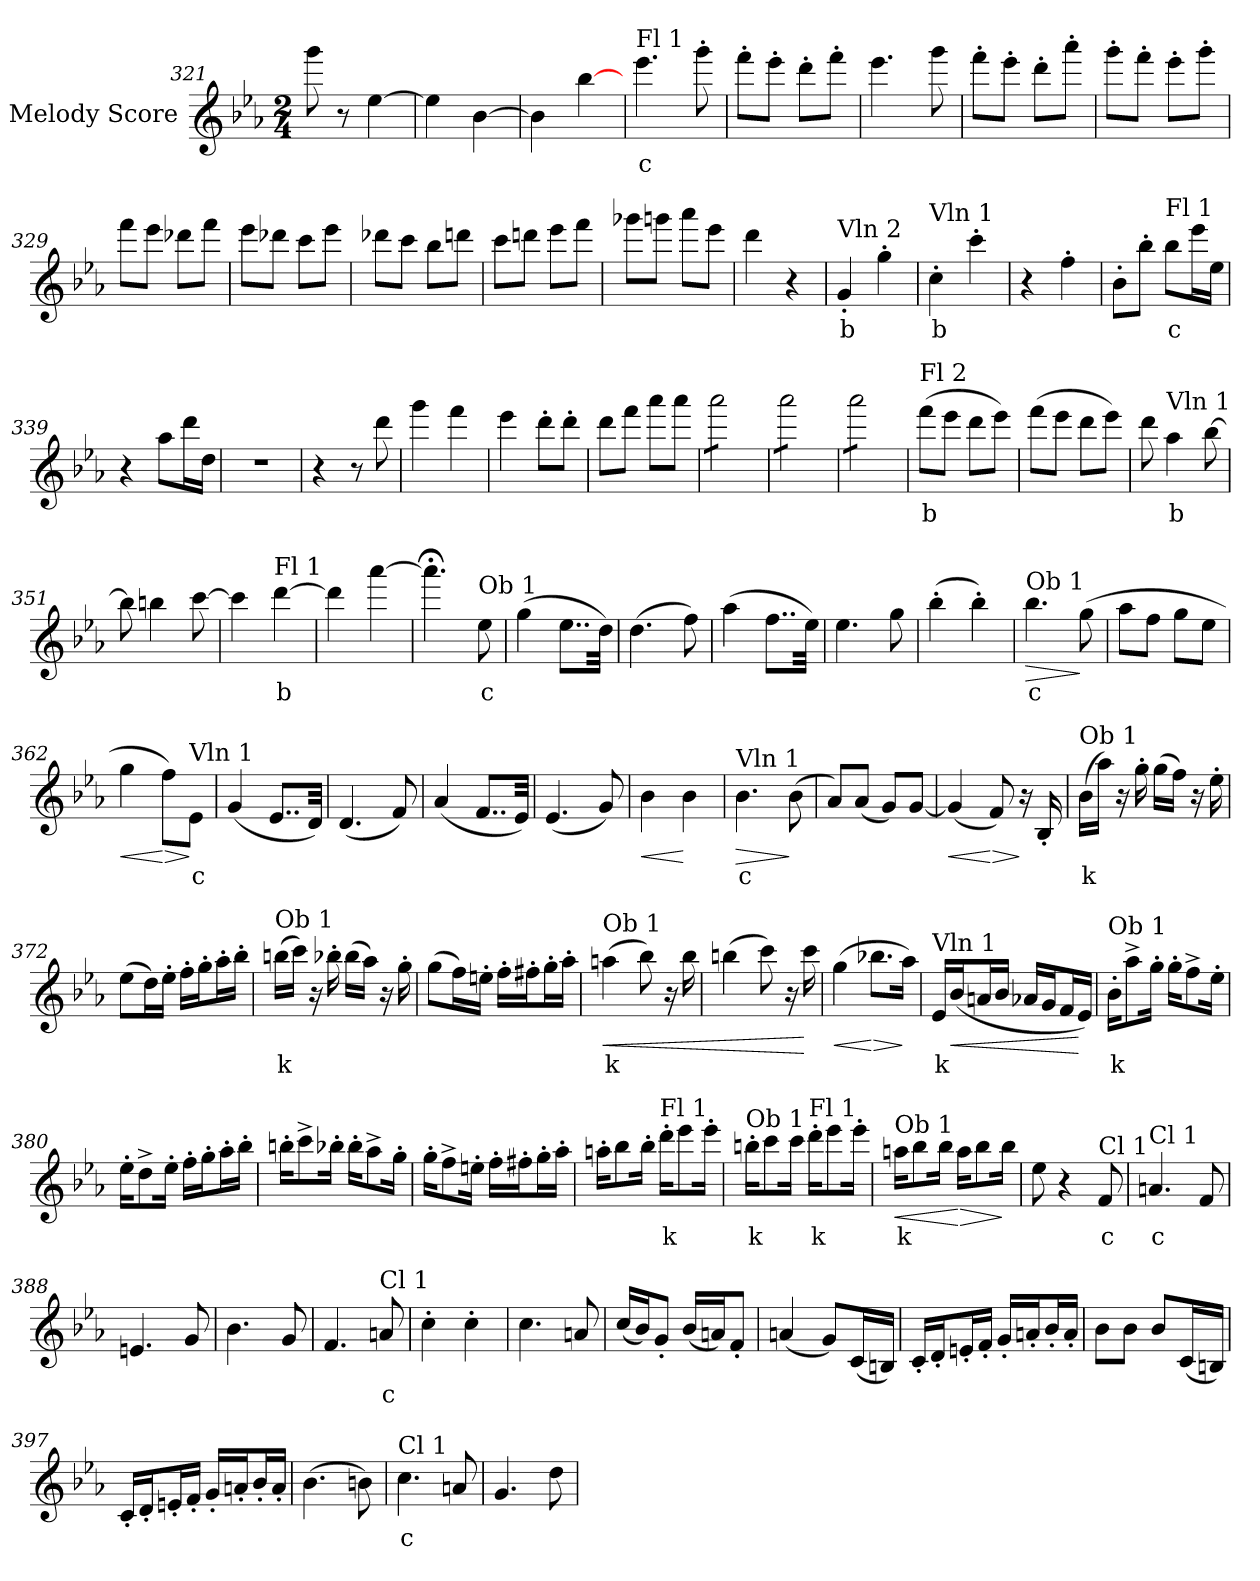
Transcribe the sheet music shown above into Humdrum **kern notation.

**kern	**text	**dynam
*part1	*part1	*part1
*staff1	*staff1	*staff1
*I"Melody Score	*	*
*clefG2	*	*
*k[b-e-a-]	*	*
*M2/4	*	*
=321	=321	=321
8ggg\	.	.
8r	.	.
[4ee-\	.	.
=322	=322	=322
4ee-\]	.	.
[4b-\	.	.
=323	=323	=323
4b-\]	.	.
[4bb-\	.	.
=324	=324	=324
!LO:TX:a:t=Fl 1	!	!
!	!LO:LY:b:color=#FF0000	!
4.eee-\	c	.
8ggg'\	.	.
=325	=325	=325
8fff'\L	.	.
8eee-'\J	.	.
8ddd'\L	.	.
8fff'\J	.	.
=326	=326	=326
4.eee-\	.	.
8ggg\	.	.
=327	=327	=327
8fff'\L	.	.
8eee-'\J	.	.
8ddd'\L	.	.
8aaa-'\J	.	.
=328	=328	=328
8ggg'\L	.	.
8fff'\J	.	.
8eee-'\L	.	.
8ggg'\J	.	.
=329	=329	=329
8fff\L	.	.
8eee-\J	.	.
8ddd-X\L	.	.
8fff\J	.	.
=330	=330	=330
8eee-\L	.	.
8ddd-X\J	.	.
8ccc\L	.	.
8eee-\J	.	.
=331	=331	=331
8ddd-X\L	.	.
8ccc\J	.	.
8bb-\L	.	.
8dddn\J	.	.
=332	=332	=332
8ccc\L	.	.
8dddn\J	.	.
8eee-\L	.	.
8fff\J	.	.
=333	=333	=333
8ggg-X\L	.	.
8gggn\J	.	.
8aaa-\L	.	.
8eee-\J	.	.
=334	=334	=334
4ddd\	.	.
4r	.	.
=335	=335	=335
!LO:TX:a:t=Vln 2	!	!
!	!LO:LY:b:color=#FF0000	!
4g'/	b	.
4gg'\	.	.
=336	=336	=336
!LO:TX:a:t=Vln 1	!	!
!	!LO:LY:b:color=#FF0000	!
4cc'\	b	.
4ccc'\	.	.
=337	=337	=337
4r	.	.
4ff'\	.	.
=338	=338	=338
8b-'\L	.	.
8bb-'\J	.	.
!LO:TX:a:t=Fl 1	!	!
!	!LO:LY:b:color=#FF0000	!
8bb-\L	c	.
16eee-\L	.	.
16ee-\JJ	.	.
=339	=339	=339
4r	.	.
8aa-\L	.	.
16ddd\L	.	.
16dd\JJ	.	.
=340	=340	=340
2r	.	.
=341	=341	=341
4r	.	.
8r	.	.
8ddd\	.	.
=342	=342	=342
4ggg\	.	.
4fff\	.	.
=343	=343	=343
4eee-\	.	.
8ddd'\L	.	.
8ddd'\J	.	.
=344	=344	=344
8ddd\L	.	.
8fff\J	.	.
8aaa-\L	.	.
8aaa-\J	.	.
=345	=345	=345
*tremolo	*	*
8aaa-\L	.	.
8aaa-\	.	.
8aaa-\	.	.
8aaa-\J	.	.
=346	=346	=346
8aaa-\L	.	.
8aaa-\	.	.
8aaa-\	.	.
8aaa-\J	.	.
=347	=347	=347
8aaa-\L	.	.
8aaa-\	.	.
8aaa-\	.	.
8aaa-\J	.	.
*Xtremolo	*	*
=348	=348	=348
!LO:TX:a:t=Fl 2	!	!
!	!LO:LY:b:color=#FF0000	!
(8fff\L	b	.
8eee-\J	.	.
8ddd\L	.	.
8eee-\J)	.	.
=349	=349	=349
(8fff\L	.	.
8eee-\J	.	.
8ddd\L	.	.
8eee-\J)	.	.
=350	=350	=350
8ddd\	.	.
!LO:TX:a:t=Vln 1	!	!
!	!LO:LY:b:color=#FF0000	!
4aa-\	b	.
[8bb-\	.	.
=351	=351	=351
8bb-\]	.	.
4bbn\	.	.
[8ccc\	.	.
=352	=352	=352
4ccc\]	.	.
!LO:TX:a:t=Fl 1	!	!
!	!LO:LY:b:color=#FF0000	!
[4ddd\	b	.
=353	=353	=353
4ddd\]	.	.
[4aaa-\	.	.
=354	=354	=354
4.aaa-;<\]	.	.
!LO:TX:a:t=Ob 1	!	!
!	!LO:LY:b:color=#FF0000	!
8ee-\	c	.
=355	=355	=355
(4gg\	.	.
8..ee-\L	.	.
32dd\Jkk)	.	.
=356	=356	=356
(4.dd\	.	.
8ff\)	.	.
=357	=357	=357
(4aa-\	.	.
8..ff\L	.	.
32ee-\Jkk)	.	.
=358	=358	=358
4.ee-\	.	.
8gg\	.	.
=359	=359	=359
(4bb-'\	.	.
4bb-'\)	.	.
=360	=360	=360
!LO:TX:a:t=Ob 1	!	!
!	!LO:LY:b:color=#FF0000	!LO:HP:b
4.bb-\	c	>
(8gg\	.	]
=361	=361	=361
8aa-\L	.	.
8ff\J	.	.
8gg\L	.	.
8ee-\J	.	.
=362	=362	=362
!	!	!LO:HP:b
4gg\	.	<
!	!	!LO:HP:n=1:b
8ff\L)	.	[ >
!LO:TX:a:t=Vln 1	!	!
!	!LO:LY:b:color=#FF0000	!
8e-\J	c	]
=363	=363	=363
(4g/	.	.
8..e-/L	.	.
32d/Jkk)	.	.
=364	=364	=364
(4.d/	.	.
8f/)	.	.
=365	=365	=365
(4a-/	.	.
8..f/L	.	.
32e-/Jkk)	.	.
=366	=366	=366
(4.e-/	.	.
8g/)	.	.
=367	=367	=367
!	!	!LO:HP:b
4b-\	.	<
4b-\	.	[
=368	=368	=368
!LO:TX:a:t=Vln 1	!	!
!	!LO:LY:b:color=#FF0000	!LO:HP:b
4.b-\	c	>
(8b-\	.	]
=369	=369	=369
8a-/L)	.	.
(8a-/J	.	.
8g/L)	.	.
[8g/J	.	.
=370	=370	=370
!	!	!LO:HP:b
(4g/]	.	<
!	!	!LO:HP:n=1:b
8f/)	.	[ >
16r	.	]
16B-'/	.	.
=371	=371	=371
!LO:TX:a:t=Ob 1	!	!
!	!LO:LY:b:color=#FF0000	!
(16b-\LL	k	.
16aa-\JJ)	.	.
16r	.	.
16gg'\	.	.
(16gg\LL	.	.
16ff\JJ)	.	.
16r	.	.
16ee-'\	.	.
=372	=372	=372
(8ee-\L	.	.
16dd\L)	.	.
16ee-'\JJ	.	.
16ff'\LL	.	.
16gg'\J	.	.
16aa-'\L	.	.
16bb-'\JJ	.	.
=373	=373	=373
!LO:TX:a:t=Ob 1	!	!
!	!LO:LY:b:color=#FF0000	!
(16bbn\LL	k	.
16ccc\JJ)	.	.
16r	.	.
16bb-X'\	.	.
(16bb-\LL	.	.
16aa-\JJ)	.	.
16r	.	.
16gg'\	.	.
=374	=374	=374
(8gg\L	.	.
16ff\L)	.	.
16een'\JJ	.	.
16ff'\LL	.	.
16ff#X'\J	.	.
16gg'\L	.	.
16aa-'\JJ	.	.
=375	=375	=375
!LO:TX:a:t=Ob 1	!	!
!	!LO:LY:b:color=#FF0000	!LO:HP:b
(4aan\	k	<
8bb-\)	.	.
16r	.	.
16bb-\	.	.
=376	=376	=376
(4bbn\	.	.
8ccc\)	.	.
16r	.	.
16ccc\	.	[
=377	=377	=377
!	!	!LO:HP:b
(4gg\	.	<
!	!	!LO:HP:n=1:b
8.bb-X\L	.	[ >
16aa-\Jk)	.	]
=378	=378	=378
!LO:TX:a:t=Vln 1	!	!
!	!LO:LY:b:color=#FF0000	!
16e-/LL	k	.
!	!	!LO:HP:b
(16b-/J	.	<
16an/L	.	.
16b-/JJ	.	.
16a-X/LL	.	.
16g/J	.	.
16f/L	.	.
16e-/JJ)	.	[
=379	=379	=379
!LO:TX:a:t=Ob 1	!	!
!	!LO:LY:b:color=#FF0000	!
16b-'\KL	k	.
8aa-^\	.	.
16gg'\Jk	.	.
16gg'\KL	.	.
8ff^\	.	.
16ee-'\Jk	.	.
=380	=380	=380
16ee-'\KL	.	.
8dd^\	.	.
16ee-'\Jk	.	.
16ff'\LL	.	.
16gg'\J	.	.
16aa-'\L	.	.
16bb-'\JJ	.	.
=381	=381	=381
16bbn'\KL	.	.
8ccc^\	.	.
16bb-X'\Jk	.	.
16bb-'\KL	.	.
8aa-^\	.	.
16gg'\Jk	.	.
=382	=382	=382
16gg'\KL	.	.
8ff^\	.	.
16een'\Jk	.	.
16ff'\LL	.	.
16ff#X'\J	.	.
16gg'\L	.	.
16aa-'\JJ	.	.
=383	=383	=383
16aan'\KL	.	.
8bb-\	.	.
16bb-'\Jk	.	.
!LO:TX:a:t=Fl 1	!	!
!	!LO:LY:b:color=#FF0000	!
16ddd'\KL	k	.
8eee-\	.	.
16eee-'\Jk	.	.
=384	=384	=384
!LO:TX:a:t=Ob 1	!	!
!	!LO:LY:b:color=#FF0000	!
16bbn'\KL	k	.
8ccc\	.	.
16ccc\Jk	.	.
!LO:TX:a:t=Fl 1	!	!
!	!LO:LY:b:color=#FF0000	!
16ddd'\KL	k	.
8eee-\	.	.
16eee-'\Jk	.	.
=385	=385	=385
!LO:TX:a:t=Ob 1	!	!
!	!LO:LY:b:color=#FF0000	!LO:HP:b
16aan\KL	k	<
8bb-\	.	.
16bb-\Jk	.	.
!	!	!LO:HP:n=1:b
16aa\KL	.	[ >
8bb-\	.	.
16bb-\Jk	.	]
=386	=386	=386
8ee-\	.	.
4r	.	.
!LO:TX:a:t=Cl 1	!	!
!	!LO:LY:b:color=#FF0000	!
8f/	c	.
=387	=387	=387
!LO:TX:a:t=Cl 1	!	!
!	!LO:LY:b:color=#FF0000	!
4.a/	c	.
8f/	.	.
=388	=388	=388
4.e/	.	.
8g/	.	.
=389	=389	=389
4.b-\	.	.
8g/	.	.
=390	=390	=390
4.f/	.	.
!LO:TX:a:t=Cl 1	!	!
!	!LO:LY:b:color=#FF0000	!
8a/	c	.
=391	=391	=391
4cc'\	.	.
4cc'\	.	.
=392	=392	=392
4.cc\	.	.
8a/	.	.
=393	=393	=393
(16cc/LL	.	.
16b-/J)	.	.
8g'/J	.	.
(16b-/LL	.	.
16a/J)	.	.
8f'/J	.	.
=394	=394	=394
(4a/	.	.
8g/L)	.	.
(16c/L	.	.
16Bn/JJ)	.	.
=395	=395	=395
16c'/LL	.	.
16d'/J	.	.
16e'/L	.	.
16f'/JJ	.	.
16g'/LL	.	.
16a'/J	.	.
16b-'/L	.	.
16a'/JJ	.	.
=396	=396	=396
8b-\L	.	.
8b-\J	.	.
8b-/L	.	.
(16c/L	.	.
16Bn/JJ)	.	.
=397	=397	=397
16c'/LL	.	.
16d'/J	.	.
16e'/L	.	.
16f'/JJ	.	.
16g'/LL	.	.
16a'/J	.	.
16b-'/L	.	.
16a'/JJ	.	.
=398	=398	=398
(4.b-\	.	.
8bn\)	.	.
=399	=399	=399
!LO:TX:a:t=Cl 1	!	!
!	!LO:LY:b:color=#FF0000	!
4.cc\	c	.
8a/	.	.
=400	=400	=400
4.g/	.	.
8dd\	.	.
=	=	=
*-	*-	*-
